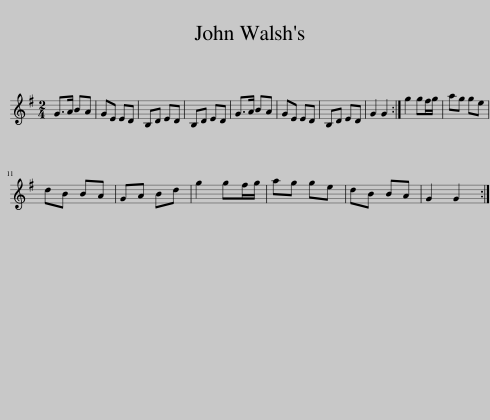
X:1
L:1/8
M:2/4
I:linebreak $
K:G
V:1 treble
V:1
 G>A BA | GE ED | B,D ED | B,D ED | G>A BA | %5
 GE ED | B,D ED | G2 G2 :| g2 gf/g/ | ag ge |$ %10
 dB BA | GA Bd | g2 gf/g/ | ag ge | dB BA | %15
 G2 G2 :| %16
